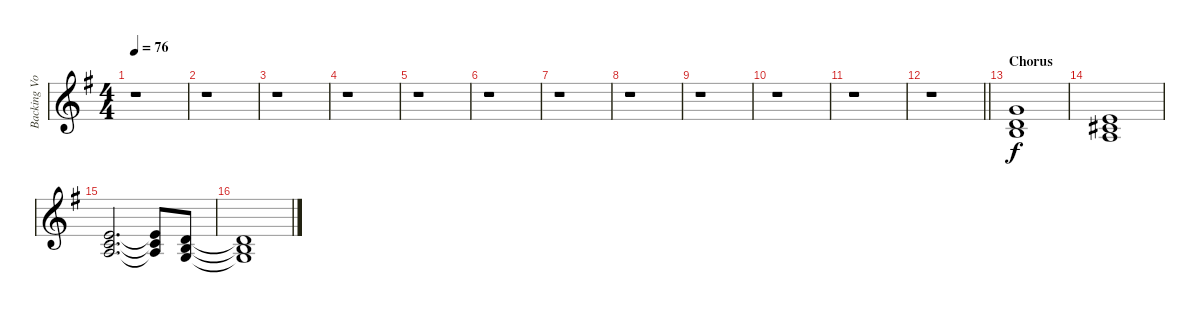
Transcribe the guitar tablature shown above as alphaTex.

\track ("Backing Vocals" "Backing Vo") {instrument oboe}
\staff {score}
\tuning (E4 B3 G3 D3 A2 E2) {hide}
\ts (4 4)
\tempo 76
\clef g2
\ks eminor
r.1{dy f} |
r.1 |
r.1 |
r.1 |
r.1 |
r.1 |
r.1 |
r.1 |
r.1 |
r.1 |
r.1 |
\barLineRight lightlight
r.1 |
\section ("" "Chorus")
(3.1 3.2 4.3).1 |
(0.1 2.2 2.3).1 |
(0.1 1.2 2.3).2{d} (0.1{t} 1.2{t} 2.3{t}).8 (3.2 4.3 5.4).8 |
(3.2{t} 4.3{t} 5.4{t}).1
